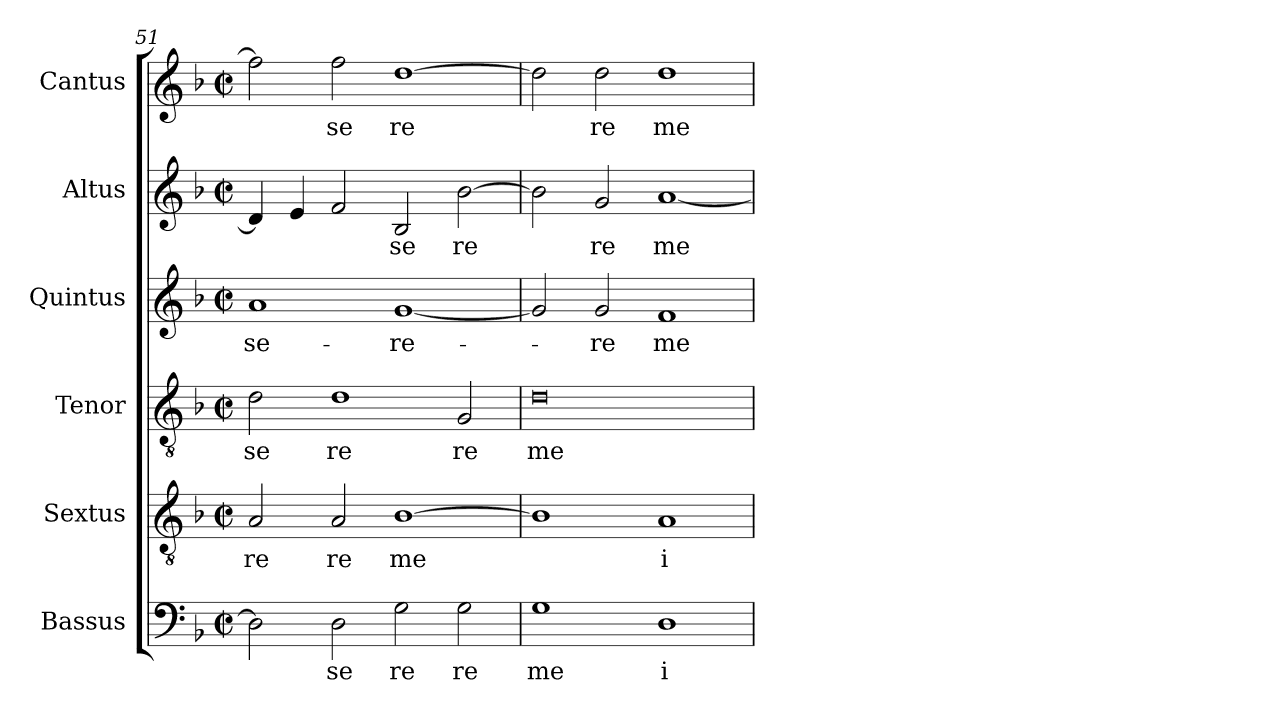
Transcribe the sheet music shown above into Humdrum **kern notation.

**kern	**text	**kern	**text	**kern	**text	**kern	**text	**kern	**text	**kern	**text
*part6	*part6	*part5	*part5	*part4	*part4	*part3	*part3	*part2	*part2	*part1	*part1
*staff6	*staff6	*staff5	*staff5	*staff4	*staff4	*staff3	*staff3	*staff2	*staff2	*staff1	*staff1
*I"Bassus	*	*I"Sextus	*	*I"Tenor	*	*I"Quintus	*	*I"Altus	*	*I"Cantus	*
*clefF4	*	*clefGv2	*	*clefGv2	*	*clefG2	*	*clefG2	*	*clefG2	*
*k[b-]	*	*k[b-]	*	*k[b-]	*	*k[b-]	*	*k[b-]	*	*k[b-]	*
*F:	*	*F:	*	*F:	*	*F:	*	*F:	*	*F:	*
*M2/2	*	*M2/2	*	*M2/2	*	*M2/2	*	*M2/2	*	*M2/2	*
*met(c|)	*	*met(c|)	*	*met(c|)	*	*met(c|)	*	*met(c|)	*	*met(c|)	*
=51	=51	=51	=51	=51	=51	=51	=51	=51	=51	=51	=51
!	!	!	!LO:LY:b:cj	!	!LO:LY:b:cj	!	!LO:LY:b:cj	!	!	!	!
2D\]	.	2A/	re	2d\	se	1a	-se-	4d/]	.	2ff\]	.
.	.	.	.	.	.	.	.	4e/	.	.	.
!	!LO:LY:b:cj	!	!LO:LY:b:cj	!	!LO:LY:b:cj	!	!	!	!	!	!LO:LY:b:cj
2D\	se	2A/	re	1d	re	.	.	2f/	.	2ff\	se
!	!LO:LY:b:cj	!	!LO:LY:b:cj	!	!	!	!LO:LY:b:cj	!	!LO:LY:b:cj	!	!LO:LY:b:cj
2G\	re	[>1B-	me	.	.	[<1g	-re-	2B-/	se	[>1dd	re
!	!LO:LY:b:cj	!	!	!	!LO:LY:b:cj	!	!	!	!LO:LY:b:cj	!	!
2G\	re	.	.	2G/	re	.	.	[>2b-\	re	.	.
=52	=52	=52	=52	=52	=52	=52	=52	=52	=52	=52	=52
!	!LO:LY:b:cj	!	!	!	!LO:LY:b:cj	!	!	!	!	!	!
1G	me	1B-]	.	0d	me	2g/]	.	2b-\]	.	2dd\]	.
!	!	!	!	!	!	!	!LO:LY:b:cj	!	!LO:LY:b:cj	!	!LO:LY:b:cj
.	.	.	.	.	.	2g/	-re	2g/	re	2dd\	re
!	!LO:LY:b:cj	!	!LO:LY:b:cj	!	!	!	!LO:LY:b:cj	!	!LO:LY:b:cj	!	!LO:LY:b:cj
1D	i	1A	i	.	.	1f	me-	[>1a	me	1dd	me
=	=	=	=	=	=	=	=	=	=	=	=
*-	*-	*-	*-	*-	*-	*-	*-	*-	*-	*-	*-
